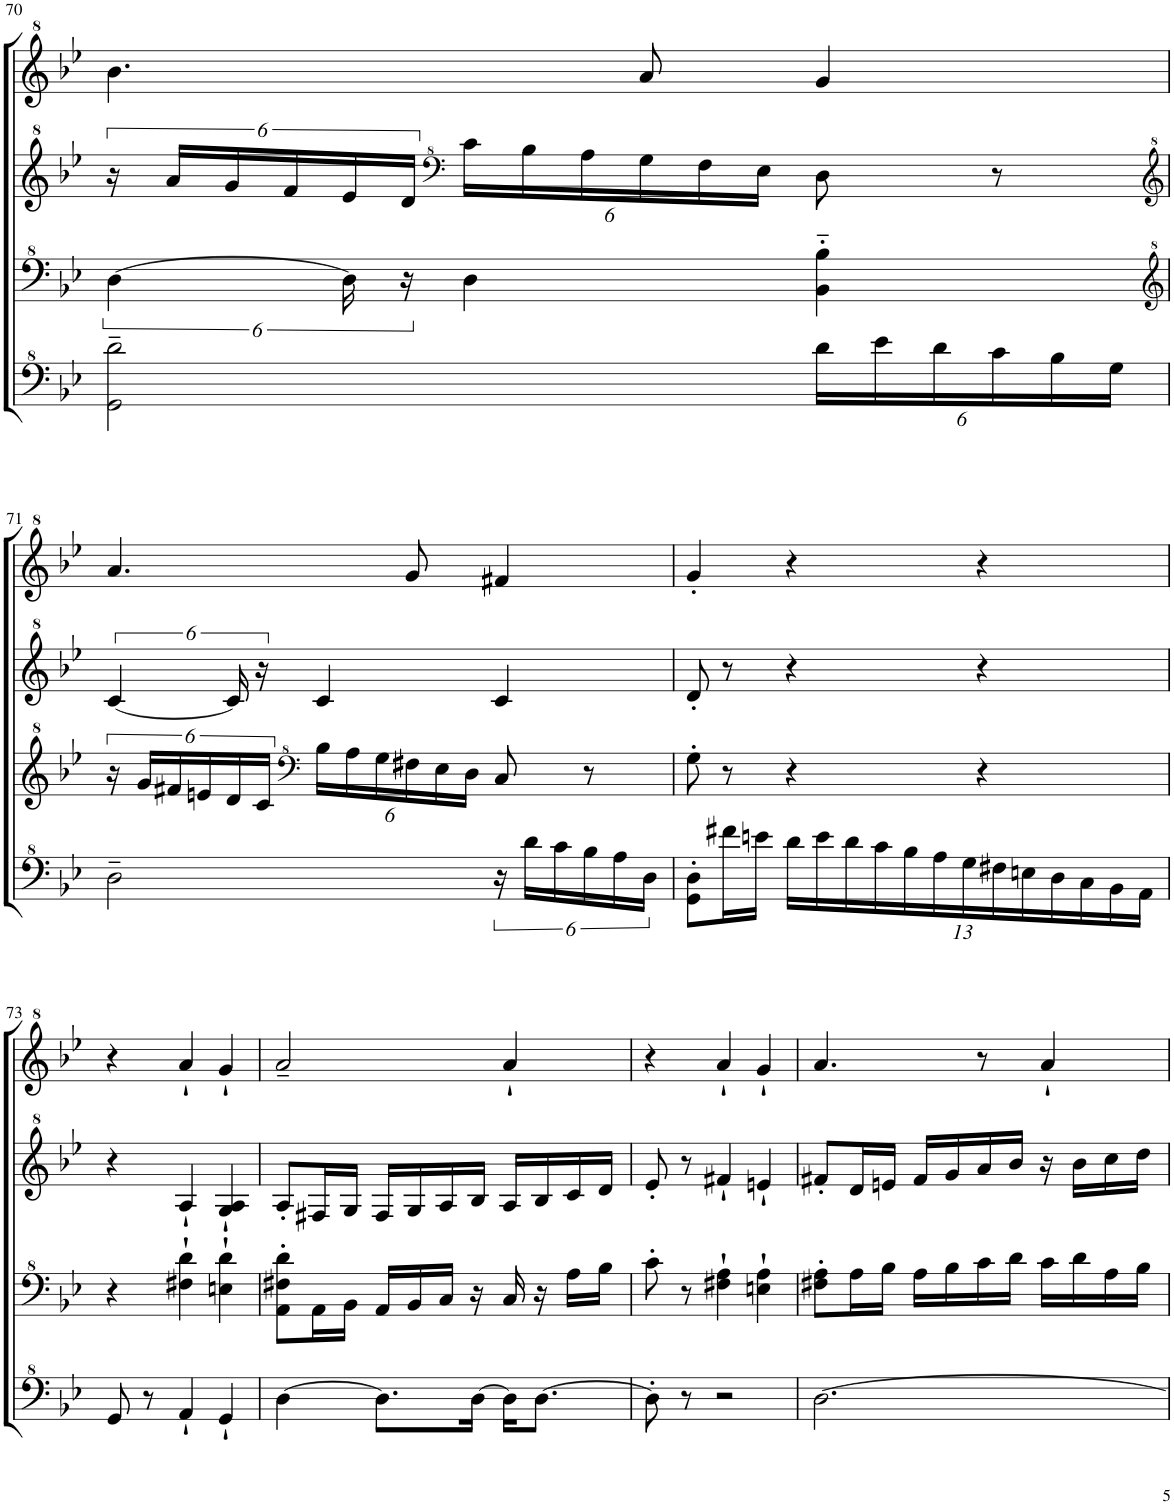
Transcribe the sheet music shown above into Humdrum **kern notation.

**kern	**kern	**kern	**kern
*part1	*part1	*part1	*part1
*staff4	*staff3	*staff2	*staff1
*I"Model III	*	*	*
!!LO:PB:g=z
*clefF^4	*clefF^4	*clefG^2	*clefG^2
*k[b-e-]	*k[b-e-]	*k[b-e-]	*k[b-e-]
*M3/4	*M3/4	*M3/4	*M3/4
=70	=70	=70	=70
2G\~ 2dd\~	[6d\	24r	4.bb-\
.	.	24aa/LL	.
.	.	24gg/	.
.	.	24ff/	.
.	24d\]	24ee-/	.
.	24r	24dd/JJ	.
*	*	*clefF^4	*
*	*	*Xbrackettup	*
.	4d\	24cc\LL	.
.	.	24b-\	.
.	.	24a\	.
.	.	24g\	8aa/
.	.	24f\	.
.	.	24e-\JJ	.
*Xbrackettup	*	*	*
24dd\LL	4B-\'~ 4b-\'~	8d\	4gg/
24ee-\	.	.	.
24dd\	.	.	.
24cc\	.	8r	.
24b-\	.	.	.
24g\JJ	.	.	.
!!LO:LB:g=z
=71	=71	=71	=71
*	*clefG^2	*clefG^2	*
*	*	*brackettup	*
2d~\	24r	[6cc/	4.aa/
.	24gg/LL	.	.
.	24ff#X/	.	.
.	24een/	.	.
.	24dd/	24cc/]	.
.	24cc/JJ	24r	.
*	*clefF^4	*	*
*	*Xbrackettup	*	*
.	24b-\LL	4cc/	.
.	24a\	.	.
.	24g\	.	.
.	24f#X\	.	8gg/
.	24e-\	.	.
.	24d\JJ	.	.
*brackettup	*	*	*
24r	8c/	4cc/	4ff#X/
24dd\LL	.	.	.
24cc\	.	.	.
24b-\	8r	.	.
24a\	.	.	.
24d\JJ	.	.	.
=72	=72	=72	=72
8G\' 8d\'L	8g'\	8dd'/	4gg'/
16ff#X\L	8r	8r	.
16een\JJ	.	.	.
*Xbrackettup	*	*	*
26dd\LL	4r	4r	4r
26ee\	.	.	.
26dd\	.	.	.
26cc\	.	.	.
26b-\	.	.	.
26a\	.	.	.
26g\	.	.	.
.	4r	4r	4r
26f#X\	.	.	.
26en\	.	.	.
26d\	.	.	.
26c\	.	.	.
26B-\	.	.	.
26A\JJ	.	.	.
!!LO:LB:g=z
=73	=73	=73	=73
8G/	4r	4r	4r
8r	.	.	.
4A`/	4f#X\` 4dd\`	4a`/	4aa`/
4G`/	4en\` 4dd\`	4g/` 4a/`	4gg`/
=74	=74	=74	=74
[4d\	8A\' 8f#X\' 8dd\'L	8a'/L	2aa~/
.	16A\L	16f#X/L	.
.	16B-\JJ	16g/JJ	.
8.d\L]	16A/LL	16f#/LL	.
.	16B-/	16g/	.
.	16c/JJ	16a/	.
[16d\Jk	16r	16b-/JJ	.
16d\KL]	16c/	16a/LL	4aa`/
[8.d\J	16r	16b-/	.
.	16a\LL	16cc/	.
.	16b-\JJ	16dd/JJ	.
=75	=75	=75	=75
8d'\]	8cc'\	8ee-'/	4r
8r	8r	8r	.
2r	4f#X\` 4a\`	4ff#X`/	4aa`/
.	4en\` 4a\`	4een`/	4gg`/
=76	=76	=76	=76
[2.d\	8f#X\' 8a\'L	8ff#X'/L	4.aa/
.	16a\L	16dd/L	.
.	16b-\JJ	16een/JJ	.
.	16a\LL	16ff#/LL	.
.	16b-\	16gg/	.
.	16cc\	16aa/	8r
.	16dd\JJ	16bb-/JJ	.
.	16cc\LL	16r	4aa`/
.	16dd\	16bb-\LL	.
.	16a\	16ccc\	.
.	16b-\JJ	16ddd\JJ	.
=	=	=	=
*-	*-	*-	*-
